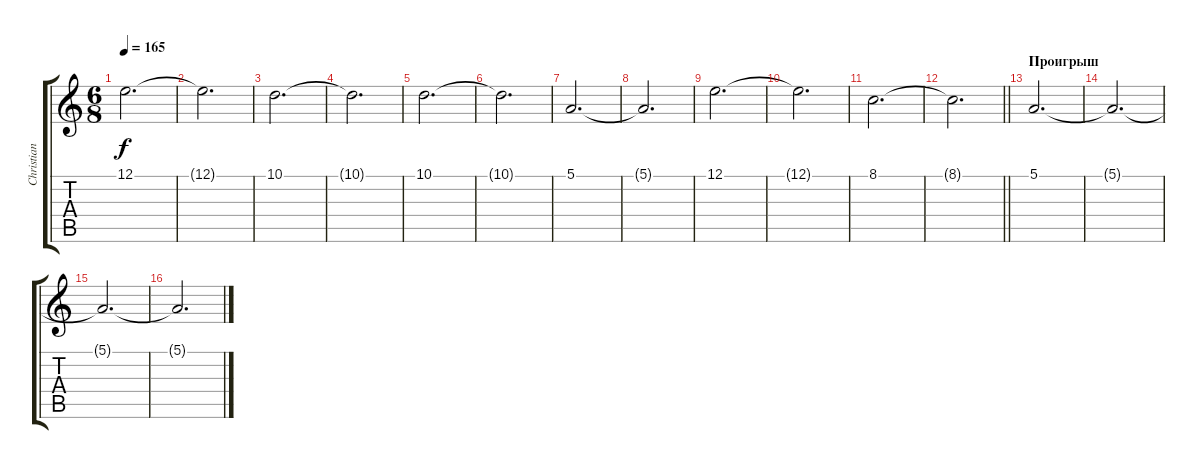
\track ("Christian Lorenz" "Christian ") {instrument stringensemble1}
\staff {score tabs}
\tuning (E4 C4 G3 C3 G2 C2) {hide}
\ts (6 8)
\tempo 165
\clef g2
\ks c
12.1.2{d dy f volume 13} |
12.1{t}.2{d} |
10.1.2{d volume 13} |
10.1{t}.2{d} |
10.1.2{d volume 13} |
10.1{t}.2{d} |
5.1.2{d volume 13} |
5.1{t}.2{d} |
12.1.2{d volume 13} |
12.1{t}.2{d} |
8.1.2{d volume 13} |
\barLineRight lightlight
8.1{t}.2{d} |
\section ("" "Проигрыш")
5.1.2{d volume 16} |
5.1{t}.2{d} |
5.1{t}.2{d volume 13} |
5.1{t}.2{d}
